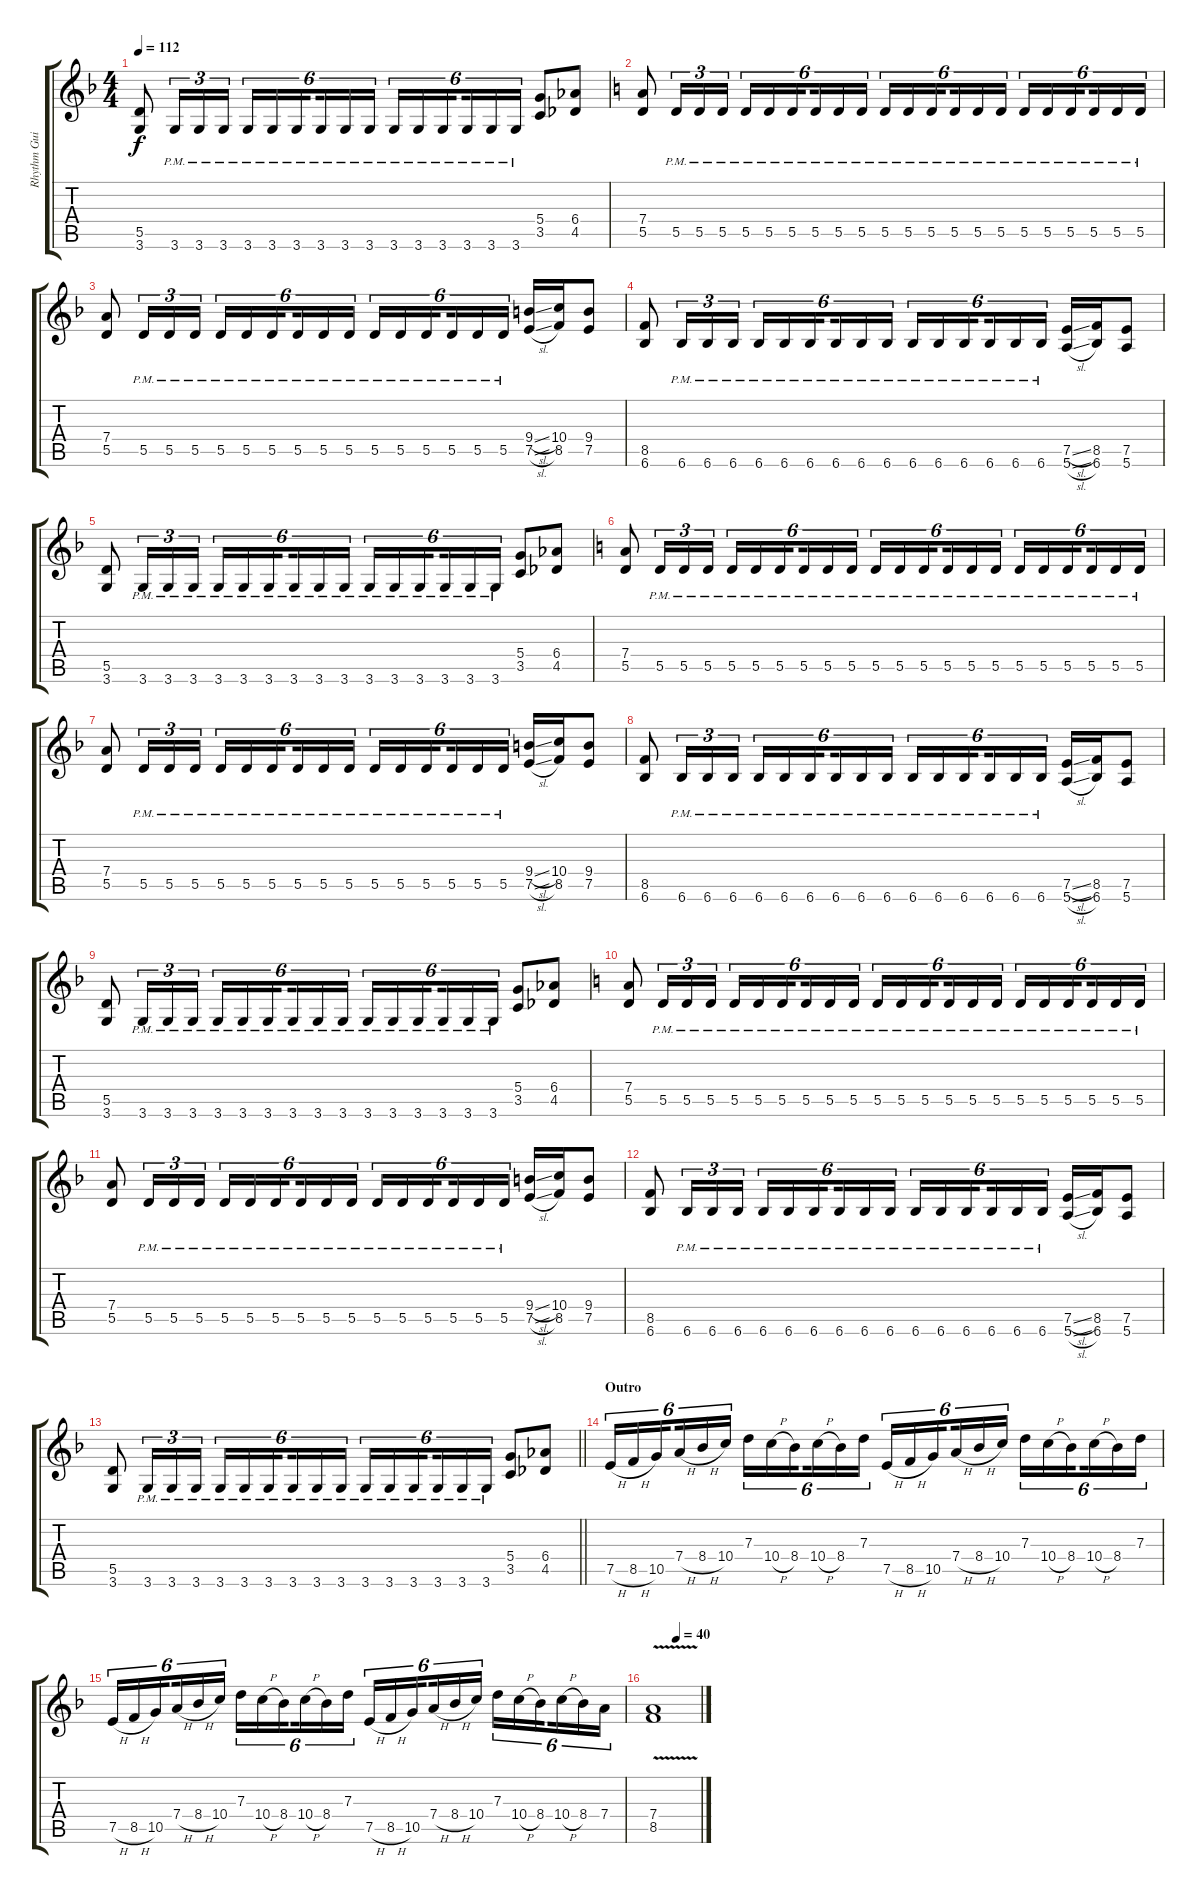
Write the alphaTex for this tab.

\track ("Rhythm Guitar (Mustaine)" "Rhythm Gui") {instrument distortionguitar}
\staff {score tabs}
\tuning (E4 B3 G3 D3 A2 E2) {hide}
\ts (4 4)
\tempo 112
\clef g2
\ks f
(5.5 3.6).8{dy f} 3.6{pm}.16{tu (3 2)} 3.6{pm}.16{tu (3 2)} 3.6{pm}.16{tu (3 2)} 3.6{pm}.16{tu (6 4)} 3.6{pm}.16{tu (6 4)} 3.6{pm}.16{tu (6 4) beam splitsecondary} 3.6{pm}.16{tu (6 4)} 3.6{pm}.16{tu (6 4)} 3.6{pm}.16{tu (6 4)} 3.6{pm}.16{tu (6 4)} 3.6{pm}.16{tu (6 4)} 3.6{pm}.16{tu (6 4) beam splitsecondary} 3.6{pm}.16{tu (6 4)} 3.6{pm}.16{tu (6 4)} 3.6{pm}.16{tu (6 4)} (5.4 3.5).8 (6.4 4.5).8 |
\ks c
(7.4 5.5).8 5.5{pm}.16{tu (3 2)} 5.5{pm}.16{tu (3 2)} 5.5{pm}.16{tu (3 2)} 5.5{pm}.16{tu (6 4)} 5.5{pm}.16{tu (6 4)} 5.5{pm}.16{tu (6 4) beam splitsecondary} 5.5{pm}.16{tu (6 4)} 5.5{pm}.16{tu (6 4)} 5.5{pm}.16{tu (6 4)} 5.5{pm}.16{tu (6 4)} 5.5{pm}.16{tu (6 4)} 5.5{pm}.16{tu (6 4) beam splitsecondary} 5.5{pm}.16{tu (6 4)} 5.5{pm}.16{tu (6 4)} 5.5{pm}.16{tu (6 4)} 5.5{pm}.16{tu (6 4)} 5.5{pm}.16{tu (6 4)} 5.5{pm}.16{tu (6 4) beam splitsecondary} 5.5{pm}.16{tu (6 4)} 5.5{pm}.16{tu (6 4)} 5.5{pm}.16{tu (6 4)} |
\ks f
(7.4 5.5).8 5.5{pm}.16{tu (3 2)} 5.5{pm}.16{tu (3 2)} 5.5{pm}.16{tu (3 2)} 5.5{pm}.16{tu (6 4)} 5.5{pm}.16{tu (6 4)} 5.5{pm}.16{tu (6 4) beam splitsecondary} 5.5{pm}.16{tu (6 4)} 5.5{pm}.16{tu (6 4)} 5.5{pm}.16{tu (6 4)} 5.5{pm}.16{tu (6 4)} 5.5{pm}.16{tu (6 4)} 5.5{pm}.16{tu (6 4) beam splitsecondary} 5.5{pm}.16{tu (6 4)} 5.5{pm}.16{tu (6 4)} 5.5{pm}.16{tu (6 4)} (9.4{sl} 7.5{sl}).16 (10.4 8.5).16 (9.4 7.5).8 |
(8.5 6.6).8 6.6{pm}.16{tu (3 2)} 6.6{pm}.16{tu (3 2)} 6.6{pm}.16{tu (3 2)} 6.6{pm}.16{tu (6 4)} 6.6{pm}.16{tu (6 4)} 6.6{pm}.16{tu (6 4) beam splitsecondary} 6.6{pm}.16{tu (6 4)} 6.6{pm}.16{tu (6 4)} 6.6{pm}.16{tu (6 4)} 6.6{pm}.16{tu (6 4)} 6.6{pm}.16{tu (6 4)} 6.6{pm}.16{tu (6 4) beam splitsecondary} 6.6{pm}.16{tu (6 4)} 6.6{pm}.16{tu (6 4)} 6.6{pm}.16{tu (6 4)} (7.5{sl} 5.6{sl}).16 (8.5 6.6).16 (7.5 5.6).8 |
(5.5 3.6).8 3.6{pm}.16{tu (3 2)} 3.6{pm}.16{tu (3 2)} 3.6{pm}.16{tu (3 2)} 3.6{pm}.16{tu (6 4)} 3.6{pm}.16{tu (6 4)} 3.6{pm}.16{tu (6 4) beam splitsecondary} 3.6{pm}.16{tu (6 4)} 3.6{pm}.16{tu (6 4)} 3.6{pm}.16{tu (6 4)} 3.6{pm}.16{tu (6 4)} 3.6{pm}.16{tu (6 4)} 3.6{pm}.16{tu (6 4) beam splitsecondary} 3.6{pm}.16{tu (6 4)} 3.6{pm}.16{tu (6 4)} 3.6{pm}.16{tu (6 4)} (5.4 3.5).8 (6.4 4.5).8 |
\ks c
(7.4 5.5).8 5.5{pm}.16{tu (3 2)} 5.5{pm}.16{tu (3 2)} 5.5{pm}.16{tu (3 2)} 5.5{pm}.16{tu (6 4)} 5.5{pm}.16{tu (6 4)} 5.5{pm}.16{tu (6 4) beam splitsecondary} 5.5{pm}.16{tu (6 4)} 5.5{pm}.16{tu (6 4)} 5.5{pm}.16{tu (6 4)} 5.5{pm}.16{tu (6 4)} 5.5{pm}.16{tu (6 4)} 5.5{pm}.16{tu (6 4) beam splitsecondary} 5.5{pm}.16{tu (6 4)} 5.5{pm}.16{tu (6 4)} 5.5{pm}.16{tu (6 4)} 5.5{pm}.16{tu (6 4)} 5.5{pm}.16{tu (6 4)} 5.5{pm}.16{tu (6 4) beam splitsecondary} 5.5{pm}.16{tu (6 4)} 5.5{pm}.16{tu (6 4)} 5.5{pm}.16{tu (6 4)} |
\ks f
(7.4 5.5).8 5.5{pm}.16{tu (3 2)} 5.5{pm}.16{tu (3 2)} 5.5{pm}.16{tu (3 2)} 5.5{pm}.16{tu (6 4)} 5.5{pm}.16{tu (6 4)} 5.5{pm}.16{tu (6 4) beam splitsecondary} 5.5{pm}.16{tu (6 4)} 5.5{pm}.16{tu (6 4)} 5.5{pm}.16{tu (6 4)} 5.5{pm}.16{tu (6 4)} 5.5{pm}.16{tu (6 4)} 5.5{pm}.16{tu (6 4) beam splitsecondary} 5.5{pm}.16{tu (6 4)} 5.5{pm}.16{tu (6 4)} 5.5{pm}.16{tu (6 4)} (9.4{sl} 7.5{sl}).16 (10.4 8.5).16 (9.4 7.5).8 |
(8.5 6.6).8 6.6{pm}.16{tu (3 2)} 6.6{pm}.16{tu (3 2)} 6.6{pm}.16{tu (3 2)} 6.6{pm}.16{tu (6 4)} 6.6{pm}.16{tu (6 4)} 6.6{pm}.16{tu (6 4) beam splitsecondary} 6.6{pm}.16{tu (6 4)} 6.6{pm}.16{tu (6 4)} 6.6{pm}.16{tu (6 4)} 6.6{pm}.16{tu (6 4)} 6.6{pm}.16{tu (6 4)} 6.6{pm}.16{tu (6 4) beam splitsecondary} 6.6{pm}.16{tu (6 4)} 6.6{pm}.16{tu (6 4)} 6.6{pm}.16{tu (6 4)} (7.5{sl} 5.6{sl}).16 (8.5 6.6).16 (7.5 5.6).8 |
(5.5 3.6).8 3.6{pm}.16{tu (3 2)} 3.6{pm}.16{tu (3 2)} 3.6{pm}.16{tu (3 2)} 3.6{pm}.16{tu (6 4)} 3.6{pm}.16{tu (6 4)} 3.6{pm}.16{tu (6 4) beam splitsecondary} 3.6{pm}.16{tu (6 4)} 3.6{pm}.16{tu (6 4)} 3.6{pm}.16{tu (6 4)} 3.6{pm}.16{tu (6 4)} 3.6{pm}.16{tu (6 4)} 3.6{pm}.16{tu (6 4) beam splitsecondary} 3.6{pm}.16{tu (6 4)} 3.6{pm}.16{tu (6 4)} 3.6{pm}.16{tu (6 4)} (5.4 3.5).8 (6.4 4.5).8 |
\ks c
(7.4 5.5).8 5.5{pm}.16{tu (3 2)} 5.5{pm}.16{tu (3 2)} 5.5{pm}.16{tu (3 2)} 5.5{pm}.16{tu (6 4)} 5.5{pm}.16{tu (6 4)} 5.5{pm}.16{tu (6 4) beam splitsecondary} 5.5{pm}.16{tu (6 4)} 5.5{pm}.16{tu (6 4)} 5.5{pm}.16{tu (6 4)} 5.5{pm}.16{tu (6 4)} 5.5{pm}.16{tu (6 4)} 5.5{pm}.16{tu (6 4) beam splitsecondary} 5.5{pm}.16{tu (6 4)} 5.5{pm}.16{tu (6 4)} 5.5{pm}.16{tu (6 4)} 5.5{pm}.16{tu (6 4)} 5.5{pm}.16{tu (6 4)} 5.5{pm}.16{tu (6 4) beam splitsecondary} 5.5{pm}.16{tu (6 4)} 5.5{pm}.16{tu (6 4)} 5.5{pm}.16{tu (6 4)} |
\ks f
(7.4 5.5).8 5.5{pm}.16{tu (3 2)} 5.5{pm}.16{tu (3 2)} 5.5{pm}.16{tu (3 2)} 5.5{pm}.16{tu (6 4)} 5.5{pm}.16{tu (6 4)} 5.5{pm}.16{tu (6 4) beam splitsecondary} 5.5{pm}.16{tu (6 4)} 5.5{pm}.16{tu (6 4)} 5.5{pm}.16{tu (6 4)} 5.5{pm}.16{tu (6 4)} 5.5{pm}.16{tu (6 4)} 5.5{pm}.16{tu (6 4) beam splitsecondary} 5.5{pm}.16{tu (6 4)} 5.5{pm}.16{tu (6 4)} 5.5{pm}.16{tu (6 4)} (9.4{sl} 7.5{sl}).16 (10.4 8.5).16 (9.4 7.5).8 |
(8.5 6.6).8 6.6{pm}.16{tu (3 2)} 6.6{pm}.16{tu (3 2)} 6.6{pm}.16{tu (3 2)} 6.6{pm}.16{tu (6 4)} 6.6{pm}.16{tu (6 4)} 6.6{pm}.16{tu (6 4) beam splitsecondary} 6.6{pm}.16{tu (6 4)} 6.6{pm}.16{tu (6 4)} 6.6{pm}.16{tu (6 4)} 6.6{pm}.16{tu (6 4)} 6.6{pm}.16{tu (6 4)} 6.6{pm}.16{tu (6 4) beam splitsecondary} 6.6{pm}.16{tu (6 4)} 6.6{pm}.16{tu (6 4)} 6.6{pm}.16{tu (6 4)} (7.5{sl} 5.6{sl}).16 (8.5 6.6).16 (7.5 5.6).8 |
\barLineRight lightlight
(5.5 3.6).8 3.6{pm}.16{tu (3 2)} 3.6{pm}.16{tu (3 2)} 3.6{pm}.16{tu (3 2)} 3.6{pm}.16{tu (6 4)} 3.6{pm}.16{tu (6 4)} 3.6{pm}.16{tu (6 4) beam splitsecondary} 3.6{pm}.16{tu (6 4)} 3.6{pm}.16{tu (6 4)} 3.6{pm}.16{tu (6 4)} 3.6{pm}.16{tu (6 4)} 3.6{pm}.16{tu (6 4)} 3.6{pm}.16{tu (6 4) beam splitsecondary} 3.6{pm}.16{tu (6 4)} 3.6{pm}.16{tu (6 4)} 3.6{pm}.16{tu (6 4)} (5.4 3.5).8 (6.4 4.5).8 |
\section ("" "Outro")
7.5{h}.16{tu (6 4)} 8.5{h}.16{tu (6 4)} 10.5.16{tu (6 4) beam splitsecondary} 7.4{h}.16{tu (6 4)} 8.4{h}.16{tu (6 4)} 10.4.16{tu (6 4)} 7.3.16{tu (6 4)} 10.4{h}.16{tu (6 4)} 8.4.16{tu (6 4) beam splitsecondary} 10.4{h}.16{tu (6 4)} 8.4.16{tu (6 4)} 7.3.16{tu (6 4)} 7.5{h}.16{tu (6 4)} 8.5{h}.16{tu (6 4)} 10.5.16{tu (6 4) beam splitsecondary} 7.4{h}.16{tu (6 4)} 8.4{h}.16{tu (6 4)} 10.4.16{tu (6 4)} 7.3.16{tu (6 4)} 10.4{h}.16{tu (6 4)} 8.4.16{tu (6 4) beam splitsecondary} 10.4{h}.16{tu (6 4)} 8.4.16{tu (6 4)} 7.3.16{tu (6 4)} |
7.5{h}.16{tu (6 4)} 8.5{h}.16{tu (6 4)} 10.5.16{tu (6 4) beam splitsecondary} 7.4{h}.16{tu (6 4)} 8.4{h}.16{tu (6 4)} 10.4.16{tu (6 4)} 7.3.16{tu (6 4)} 10.4{h}.16{tu (6 4)} 8.4.16{tu (6 4) beam splitsecondary} 10.4{h}.16{tu (6 4)} 8.4.16{tu (6 4)} 7.3.16{tu (6 4)} 7.5{h}.16{tu (6 4)} 8.5{h}.16{tu (6 4)} 10.5.16{tu (6 4) beam splitsecondary} 7.4{h}.16{tu (6 4)} 8.4{h}.16{tu (6 4)} 10.4.16{tu (6 4)} 7.3.16{tu (6 4)} 10.4{h}.16{tu (6 4)} 8.4.16{tu (6 4) beam splitsecondary} 10.4{h}.16{tu (6 4)} 8.4.16{tu (6 4)} 7.4.16{tu (6 4)} |
\tempo (40 0.5)
(7.4{v} 8.5{v}).1
